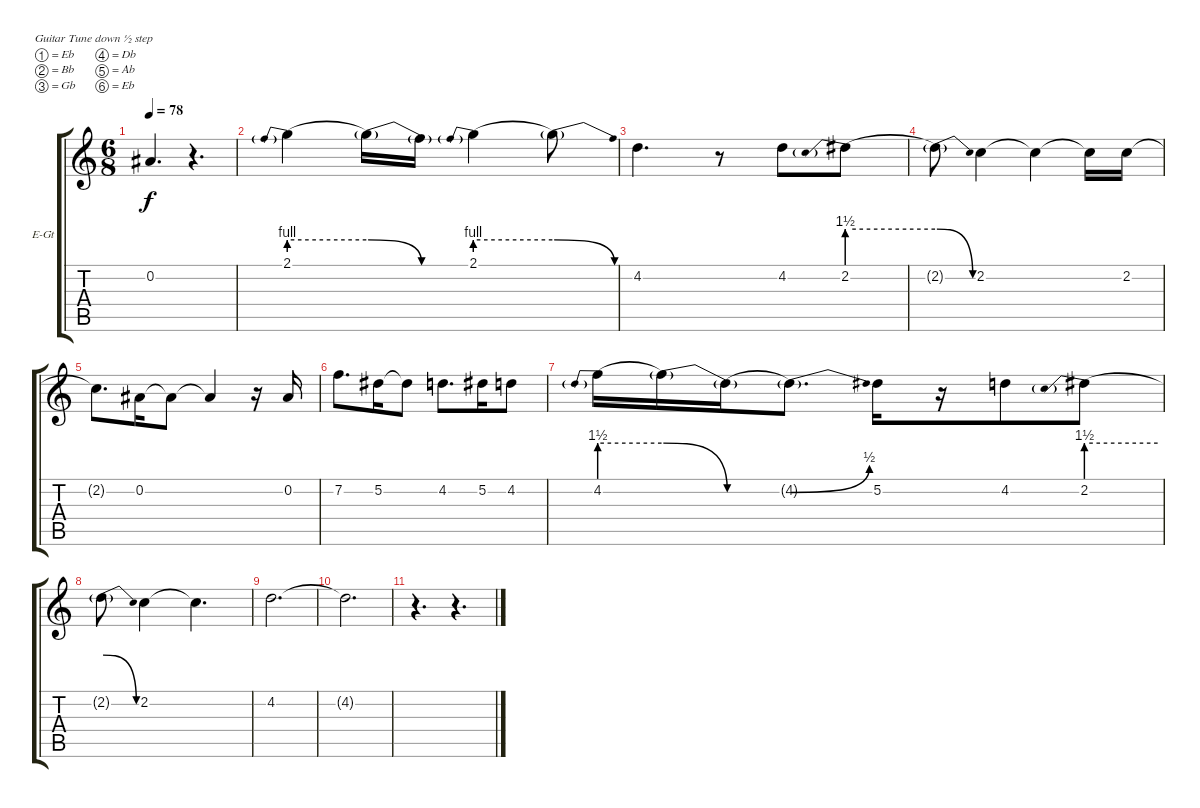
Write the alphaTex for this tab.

\defaultSystemsLayout 4
\bracketExtendMode groupsimilarinstruments
\firstSystemTrackNameOrientation horizontal
\otherSystemsTrackNameOrientation horizontal
\track ("Voice Synth Lead" "E-Gt") {instrument distortionguitar}
\staff {score tabs}
\tuning (Eb4 Bb3 Gb3 Db3 Ab2 Eb2)
\ts (6 8)
\tempo 78
\clef g2
\scale
0.333333
\ks c
0.2.4{d dy f} r.4{d} |
\scale
0.333333 2.1{be (prebend 0 4 60 4)}.4 2.1{be (release 0 4 60 0) t}.16 2.1{be (hold 0 0 60 0) t}.16 2.1{be (prebend 0 4 60 4)}.4 2.1{be (release 0 4 60 0) t}.8 |
\scale
0.333333 4.2.4{d} r.8 4.2.8 2.2{be (prebend 0 6 60 6)}.8 |
\scale
0.333333 2.2{be (release 0 6 60 0) t}.8 2.2.4 2.2{t}.4 2.2{t}.16 2.2.16 |
\scale
0.333333 2.2{t}.8{d} 0.2.16 0.2{t}.8 0.2{t}.4 r.16 0.2.16 |
\scale
0.333333 7.2.8{d} 5.2.16 5.2{t}.8 4.2.8{d} 5.2.16 4.2.8 |
\scale
0.333333 4.2{be (prebend 0 6 60 6)}.16 4.2{be (release 0 6 60 0) t}.16 4.2{be (hold 0 0 60 0) t}.16 4.2{be (bend 0 0 60 2) t}.8{d} 5.2.16 r.16 4.2.8 2.2{be (prebend 0 6 60 6)}.8 |
\scale
0.333333 2.2{be (release 0 6 60 0) t}.8 2.2.4 2.2{t}.4{d} |
4.2.2{d} |
4.2{t}.2{d} |
r.4{d} r.4{d}
